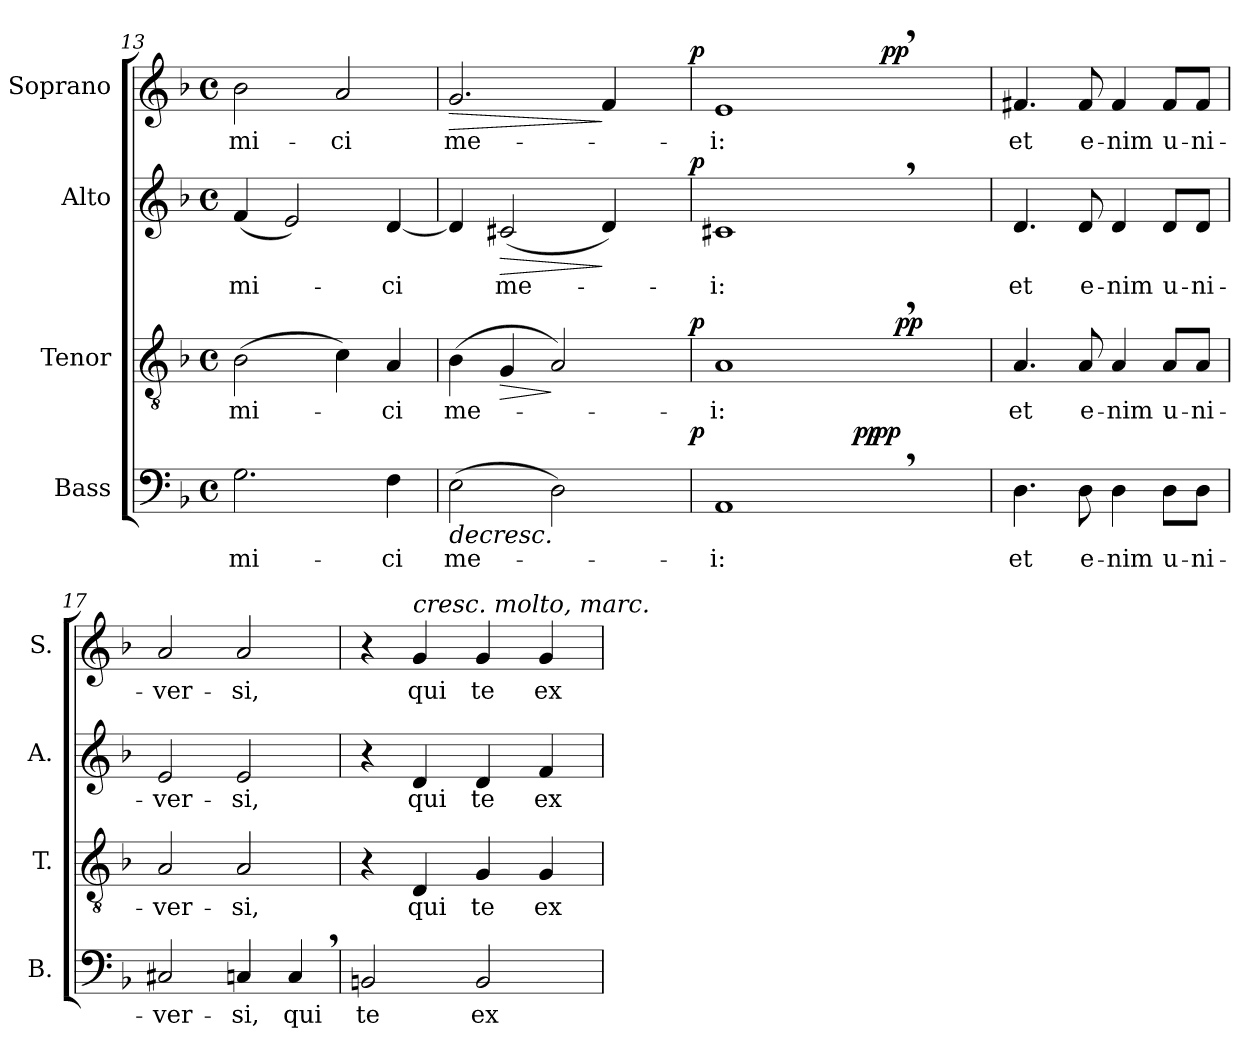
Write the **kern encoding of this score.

**kern	**text	**dynam	**kern	**text	**dynam	**kern	**text	**dynam	**kern	**text	**dynam
*part4	*part4	*part4	*part3	*part3	*part3	*part2	*part2	*part2	*part1	*part1	*part1
*staff4	*staff4	*staff4	*staff3	*staff3	*staff3	*staff2	*staff2	*staff2	*staff1	*staff1	*staff1
*I"Bass	*	*	*I"Tenor	*	*	*I"Alto	*	*	*I"Soprano	*	*
*I'B.	*	*	*I'T.	*	*	*I'A.	*	*	*I'S.	*	*
*clefF4	*	*	*clefGv2	*	*	*clefG2	*	*	*clefG2	*	*
*	*	*	*ITrd7c12	*	*	*	*	*	*	*	*
*k[b-]	*	*	*k[b-]	*	*	*k[b-]	*	*	*k[b-]	*	*
*F:	*	*	*F:	*	*	*F:	*	*	*F:	*	*
*M4/4	*	*	*M4/4	*	*	*M4/4	*	*	*M4/4	*	*
*met(c)	*	*	*met(c)	*	*	*met(c)	*	*	*met(c)	*	*
=13	=13	=13	=13	=13	=13	=13	=13	=13	=13	=13	=13
!	!LO:LY:b:color=#000000	!	!	!	!	!	!	!	!	!	!
!	!	!	!	!LO:LY:b:color=#000000	!	!	!	!	!	!	!
!	!	!	!	!	!	!	!LO:LY:b:color=#000000	!	!	!	!
!	!	!	!	!	!	!	!	!	!	!LO:LY:b:color=#000000	!
2.Gi\	-mi-	.	(2BB-i\	-mi-	.	(4fi/	-mi-	.	2b-i\	-mi-	.
.	.	.	.	.	.	2ei/)	.	.	.	.	.
!	!	!	!	!	!	!	!	!	!	!LO:LY:b:color=#000000	!
.	.	.	4Ci\)	.	.	.	.	.	2ai/	-ci	.
!	!LO:LY:b:color=#000000	!	!	!	!	!	!	!	!	!	!
!	!	!	!	!LO:LY:b:color=#000000	!	!	!	!	!	!	!
!	!	!	!	!	!	!	!LO:LY:b:color=#000000	!	!	!	!
4Fi\	-ci	.	4AAi/	-ci	.	[4di/	-ci	.	.	.	.
=14	=14	=14	=14	=14	=14	=14	=14	=14	=14	=14	=14
!	!LO:LY:b:color=#000000	!LO:HP:b	!	!	!	!	!	!	!	!	!
!	!	!	!	!LO:LY:b:color=#000000	!	!	!	!	!	!	!
!	!	!	!	!	!	!	!	!	!LO:TX:a:i:t=dim	!	!
!	!	!	!	!	!	!	!	!	!LO:TX:i:t=.	!	!
!	!	!	!	!	!	!LO:TX:a:i:t=dim.	!	!	!	!	!
!	!	!	!LO:TX:a:i:t=dim.	!	!	!	!	!	!	!	!
!LO:TX:a:i:t=dim.	!	!	!	!	!	!	!	!	!	!	!
!	!	!	!	!	!	!	!	!	!	!LO:LY:b:color=#000000	!LO:HP:b
*^	*	*	*^	*	*	*^	*	*	*^	*	*
(2Ei\	2ryy	me-	>	(4BB-i\	2ryy	me-	.	4di/]	2ryy	.	.	2.gi/	2ryy	me-	>
!	!	!	!	!	!	!	!LO:HP:b	!	!	!	!	!	!	!	!
!	!	!	!	!	!	!	!	!	!	!LO:LY:b:color=#000000	!LO:HP:b	!	!	!	!
.	.	.	.	4GGi/	.	.	>	(2c#Xi/	.	me-	>	.	.	.	.
2Di\)	4ryy	.	.	2AAi/)	4ryy	.	]	.	4ryy	.	.	.	4ryy	.	.
.	8ryy	.	.	.	8ryy	.	.	4di/)	8ryy	.	]	4fi/	8ryy	.	]
.	16ryy	.	.	.	16ryy	.	.	.	16ryy	.	.	.	16ryy	.	.
.	32ryy	.	.	.	32ryy	.	.	.	32ryy	.	.	.	32ryy	.	.
.	64ryy	.	.	.	64ryy	.	.	.	64ryy	.	.	.	64ryy	.	.
.	128...ryy	.	.	.	128...ryy	.	.	.	128...ryy	.	.	.	128...ryy	.	.
.	1024ryy	.	p	.	1024ryy	.	p	.	1024ryy	.	p	.	1024ryy	.	p
.	.	.	]	.	.	.	.	.	.	.	.	.	.	.	.
*v	*v	*	*	*	*	*	*	*v	*v	*	*	*	*	*	*
=15	=15	=15	=15	=15	=15	=15	=15	=15	=15	=15	=15	=15	=15
*^	*	*	*	*	*	*	*^	*	*	*	*	*	*
!	!	!LO:LY:b:color=#000000	!	!	!	!	!	!	!	!	!	!	!	!	!
*v	*v	*	*	*	*	*	*	*v	*v	*	*	*	*	*	*
*^	*	*	*	*	*	*	*^	*	*	*	*	*	*
!	!	!	!	!	!	!LO:LY:b:color=#000000	!	!	!	!	!	!	!	!	!
*v	*v	*	*	*	*	*	*	*v	*v	*	*	*	*	*	*
*^	*	*	*	*	*	*	*^	*	*	*	*	*	*
!	!	!	!	!	!	!	!	!	!	!LO:LY:b:color=#000000	!	!	!	!	!
*v	*v	*	*	*	*	*	*	*v	*v	*	*	*	*	*	*
*^	*	*	*	*	*	*	*^	*	*	*	*	*	*
!	!	!	!	!	!	!	!	!	!	!	!	!	!	!LO:LY:b:color=#000000	!
*	*^	*	*	*	*	*	*	*v	*v	*	*	*	*	*	*
1AA,i	2ryy	2ryy	-i:	.	1AA,i	2ryy	-i:	.	1c#X,i	-i:	.	1e,i	2ryy	-i:	.
.	8ryy	8ryy	.	.	.	4ryy	.	.	.	.	.	.	8ryy	.	.
.	16ryy	16ryy	.	.	.	.	.	.	.	.	.	.	16ryy	.	.
.	256.ryy	32ryy	.	.	.	.	.	.	.	.	.	.	32ryy	.	.
.	4ryy	.	.	pp	.	.	.	.	.	.	.	.	.	.	.
.	.	128ryy	.	.	.	.	.	.	.	.	.	.	64ryy	.	.
.	.	1024ryy	.	.	.	.	.	.	.	.	.	.	.	.	.
.	.	4ryy	.	pp	.	.	.	.	.	.	.	.	.	.	.
.	.	.	.	.	.	.	.	.	.	.	.	.	512ryy	.	.
.	.	.	.	.	.	.	.	.	.	.	.	.	4ryy	.	pp
.	.	.	.	.	.	256ryy	.	.	.	.	.	.	.	.	.
.	.	.	.	.	.	1024ryy	.	.	.	.	.	.	.	.	.
.	.	.	.	.	.	8ryy	.	pp	.	.	.	.	.	.	.
.	.	.	.	.	.	16ryy	.	.	.	.	.	.	.	.	.
.	.	.	.	.	.	32ryy	.	.	.	.	.	.	.	.	.
.	32ryy	.	.	.	.	.	.	.	.	.	.	.	.	.	.
.	.	.	.	.	.	64ryy	.	.	.	.	.	.	.	.	.
.	64ryy	.	.	.	.	.	.	.	.	.	.	.	.	.	.
.	.	64ryy	.	.	.	.	.	.	.	.	.	.	.	.	.
.	.	.	.	.	.	.	.	.	.	.	.	.	128..ryy	.	.
.	.	.	.	.	.	128ryy	.	.	.	.	.	.	.	.	.
.	128ryy	.	.	.	.	.	.	.	.	.	.	.	.	.	.
.	.	256..ryy	.	.	.	.	.	.	.	.	.	.	.	.	.
.	.	.	.	.	.	512.ryy	.	.	.	.	.	.	.	.	.
.	512ryy	.	.	.	.	.	.	.	.	.	.	.	.	.	.
*v	*v	*v	*	*	*	*	*	*	*	*	*	*v	*v	*	*
*	*	*	*v	*v	*	*	*	*	*	*	*	*
=16	=16	=16	=16	=16	=16	=16	=16	=16	=16	=16	=16
*^	*	*	*^	*	*	*	*	*	*^	*	*
*	*^	*	*	*	*	*	*	*	*	*	*	*	*	*
!	!	!	!LO:LY:b:color=#000000	!	!	!	!	!	!	!	!	!	!	!	!
*v	*v	*v	*	*	*	*	*	*	*	*	*	*v	*v	*	*
*	*	*	*v	*v	*	*	*	*	*	*	*	*
*^	*	*	*^	*	*	*	*	*	*^	*	*
*	*^	*	*	*	*	*	*	*	*	*	*	*	*	*
!	!	!	!	!	!	!	!LO:LY:b:color=#000000	!	!	!	!	!	!	!	!
*v	*v	*v	*	*	*	*	*	*	*	*	*	*v	*v	*	*
*	*	*	*v	*v	*	*	*	*	*	*	*	*
*^	*	*	*^	*	*	*	*	*	*^	*	*
*	*^	*	*	*	*	*	*	*	*	*	*	*	*	*
!	!	!	!	!	!	!	!	!	!	!LO:LY:b:color=#000000	!	!	!	!	!
*v	*v	*v	*	*	*	*	*	*	*	*	*	*v	*v	*	*
*	*	*	*v	*v	*	*	*	*	*	*	*	*
*^	*	*	*^	*	*	*	*	*	*^	*	*
*	*^	*	*	*	*	*	*	*	*	*	*	*	*	*
!	!	!	!	!	!	!	!	!	!	!	!	!	!	!LO:LY:b:color=#000000	!
*v	*v	*v	*	*	*	*	*	*	*	*	*	*v	*v	*	*
*	*	*	*v	*v	*	*	*	*	*	*	*	*
4.Di\	et	.	4.AAi/	et	.	4.di/	et	.	4.f#Xi/	et	.
!	!LO:LY:b:color=#000000	!	!	!	!	!	!	!	!	!	!
!	!	!	!	!LO:LY:b:color=#000000	!	!	!	!	!	!	!
!	!	!	!	!	!	!	!LO:LY:b:color=#000000	!	!	!	!
!	!	!	!	!	!	!	!	!	!	!LO:LY:b:color=#000000	!
8Di\	e-	.	8AAi/	e-	.	8di/	e-	.	8f#i/	e-	.
!	!LO:LY:b:color=#000000	!	!	!	!	!	!	!	!	!	!
!	!	!	!	!LO:LY:b:color=#000000	!	!	!	!	!	!	!
!	!	!	!	!	!	!	!LO:LY:b:color=#000000	!	!	!	!
!	!	!	!	!	!	!	!	!	!	!LO:LY:b:color=#000000	!
4Di\	-nim	.	4AAi/	-nim	.	4di/	-nim	.	4f#i/	-nim	.
!	!LO:LY:b:color=#000000	!	!	!	!	!	!	!	!	!	!
!	!	!	!	!LO:LY:b:color=#000000	!	!	!	!	!	!	!
!	!	!	!	!	!	!	!LO:LY:b:color=#000000	!	!	!	!
!	!	!	!	!	!	!	!	!	!	!LO:LY:b:color=#000000	!
8Di\L	u-	.	8AAi/L	u-	.	8di/L	u-	.	8f#i/L	u-	.
!	!LO:LY:b:color=#000000	!	!	!	!	!	!	!	!	!	!
!	!	!	!	!LO:LY:b:color=#000000	!	!	!	!	!	!	!
!	!	!	!	!	!	!	!LO:LY:b:color=#000000	!	!	!	!
!	!	!	!	!	!	!	!	!	!	!LO:LY:b:color=#000000	!
8Di\J	-ni-	.	8AAi/J	-ni-	.	8di/J	-ni-	.	8f#i/J	-ni-	.
=17	=17	=17	=17	=17	=17	=17	=17	=17	=17	=17	=17
!	!LO:LY:b:color=#000000	!	!	!	!	!	!	!	!	!	!
!	!	!	!	!LO:LY:b:color=#000000	!	!	!	!	!	!	!
!	!	!	!	!	!	!	!LO:LY:b:color=#000000	!	!	!	!
!	!	!	!	!	!	!	!	!	!	!LO:LY:b:color=#000000	!
2C#Xi/	-ver-	.	2AAi/	-ver-	.	2ei/	-ver-	.	2ai/	-ver-	.
!	!LO:LY:b:color=#000000	!	!	!	!	!	!	!	!	!	!
!	!	!	!	!LO:LY:b:color=#000000	!	!	!	!	!	!	!
!	!	!	!	!	!	!	!LO:LY:b:color=#000000	!	!	!	!
!	!	!	!	!	!	!	!	!	!	!LO:LY:b:color=#000000	!
4Cni/	-si,	.	2AAi/	-si,	.	2ei/	-si,	.	2ai/	-si,	.
!	!LO:LY:b:color=#000000	!	!	!	!	!	!	!	!	!	!
4C,i/	qui	.	.	.	.	.	.	.	.	.	.
!!LO:PB:g=z
=18	=18	=18	=18	=18	=18	=18	=18	=18	=18	=18	=18
!	!LO:LY:b:color=#000000	!	!	!	!	!	!	!	!	!	!
2BBni/	te	.	4r	.	.	4r	.	.	4r	.	.
!	!	!	!	!LO:LY:b:color=#000000	!	!	!	!	!	!	!
!	!	!	!	!	!	!	!LO:LY:b:color=#000000	!	!	!	!
!	!	!	!	!	!	!	!	!	!LO:TX:a:i:t=cresc. molto, marc.	!	!
!	!	!	!	!	!	!	!	!	!	!LO:LY:b:color=#000000	!
.	.	.	4DDi/	qui	.	4di/	qui	.	4gi/	qui	.
!	!LO:LY:b:color=#000000	!	!	!	!	!	!	!	!	!	!
!	!	!	!	!LO:LY:b:color=#000000	!	!	!	!	!	!	!
!	!	!	!	!	!	!	!LO:LY:b:color=#000000	!	!	!	!
!	!	!	!	!	!	!	!	!	!	!LO:LY:b:color=#000000	!
2BBi/	ex-	.	4GGi/	te	.	4di/	te	.	4gi/	te	.
!	!	!	!	!LO:LY:b:color=#000000	!	!	!	!	!	!	!
!	!	!	!	!	!	!	!LO:LY:b:color=#000000	!	!	!	!
!	!	!	!	!	!	!	!	!	!	!LO:LY:b:color=#000000	!
.	.	.	4GGi/	ex-	.	4fi/	ex-	.	4gi/	ex-	.
=	=	=	=	=	=	=	=	=	=	=	=
*-	*-	*-	*-	*-	*-	*-	*-	*-	*-	*-	*-
